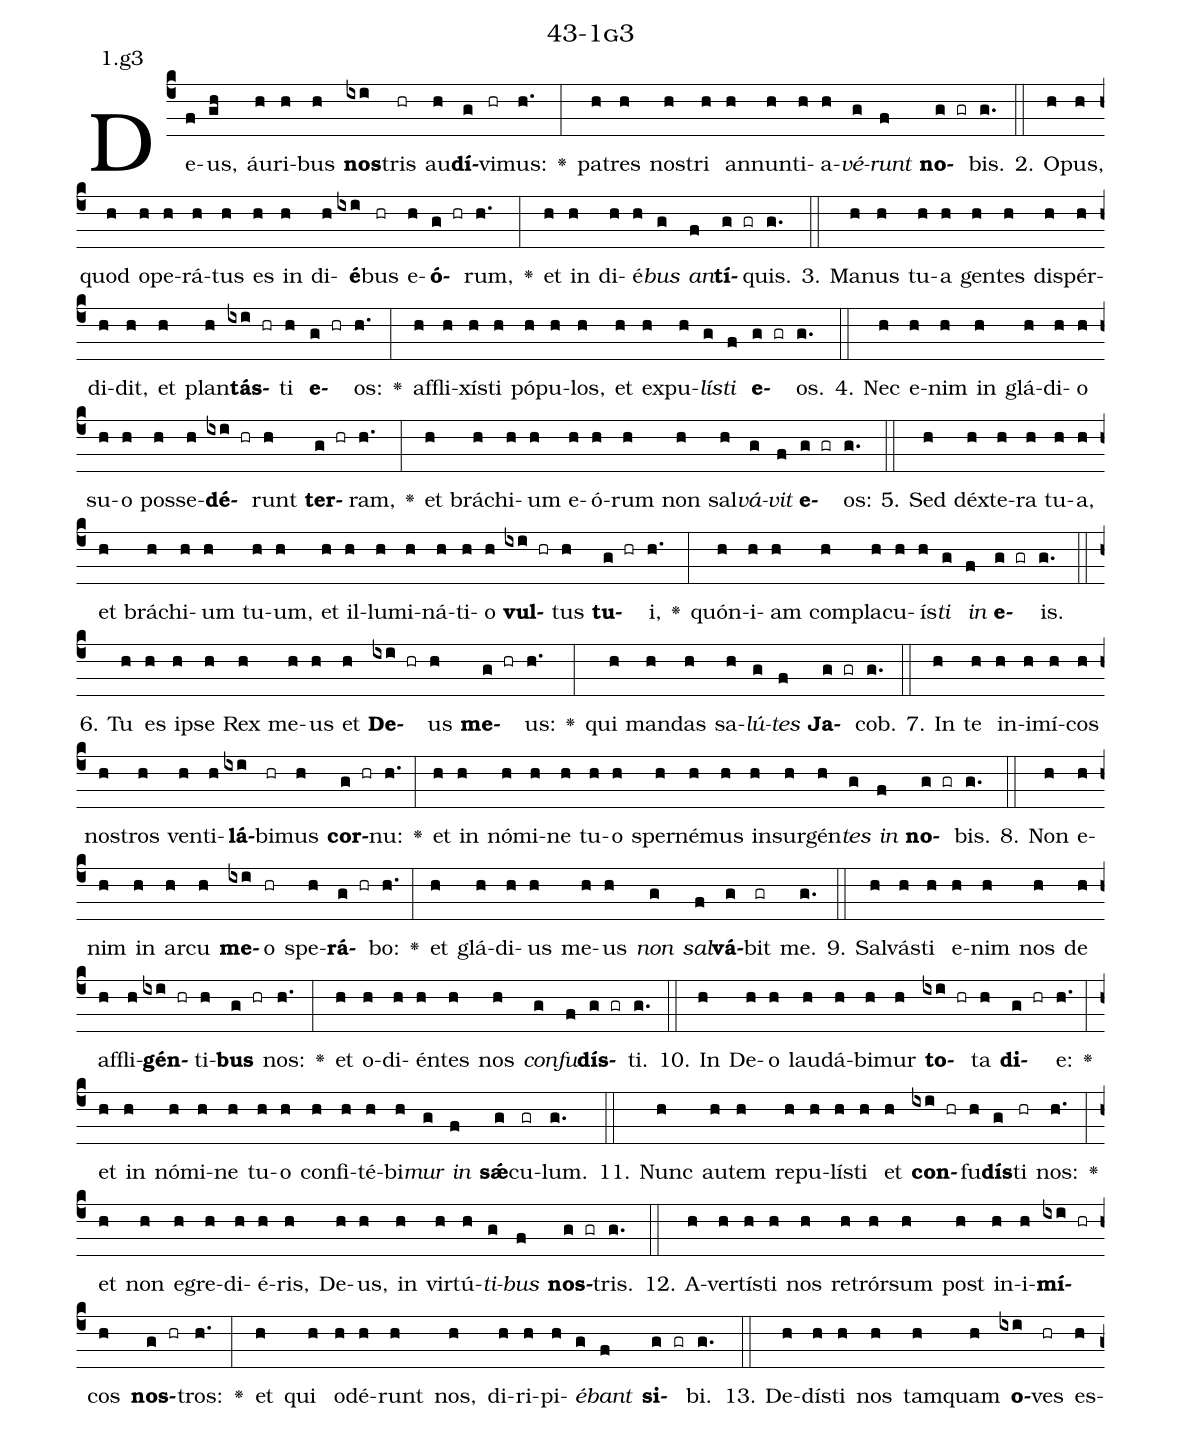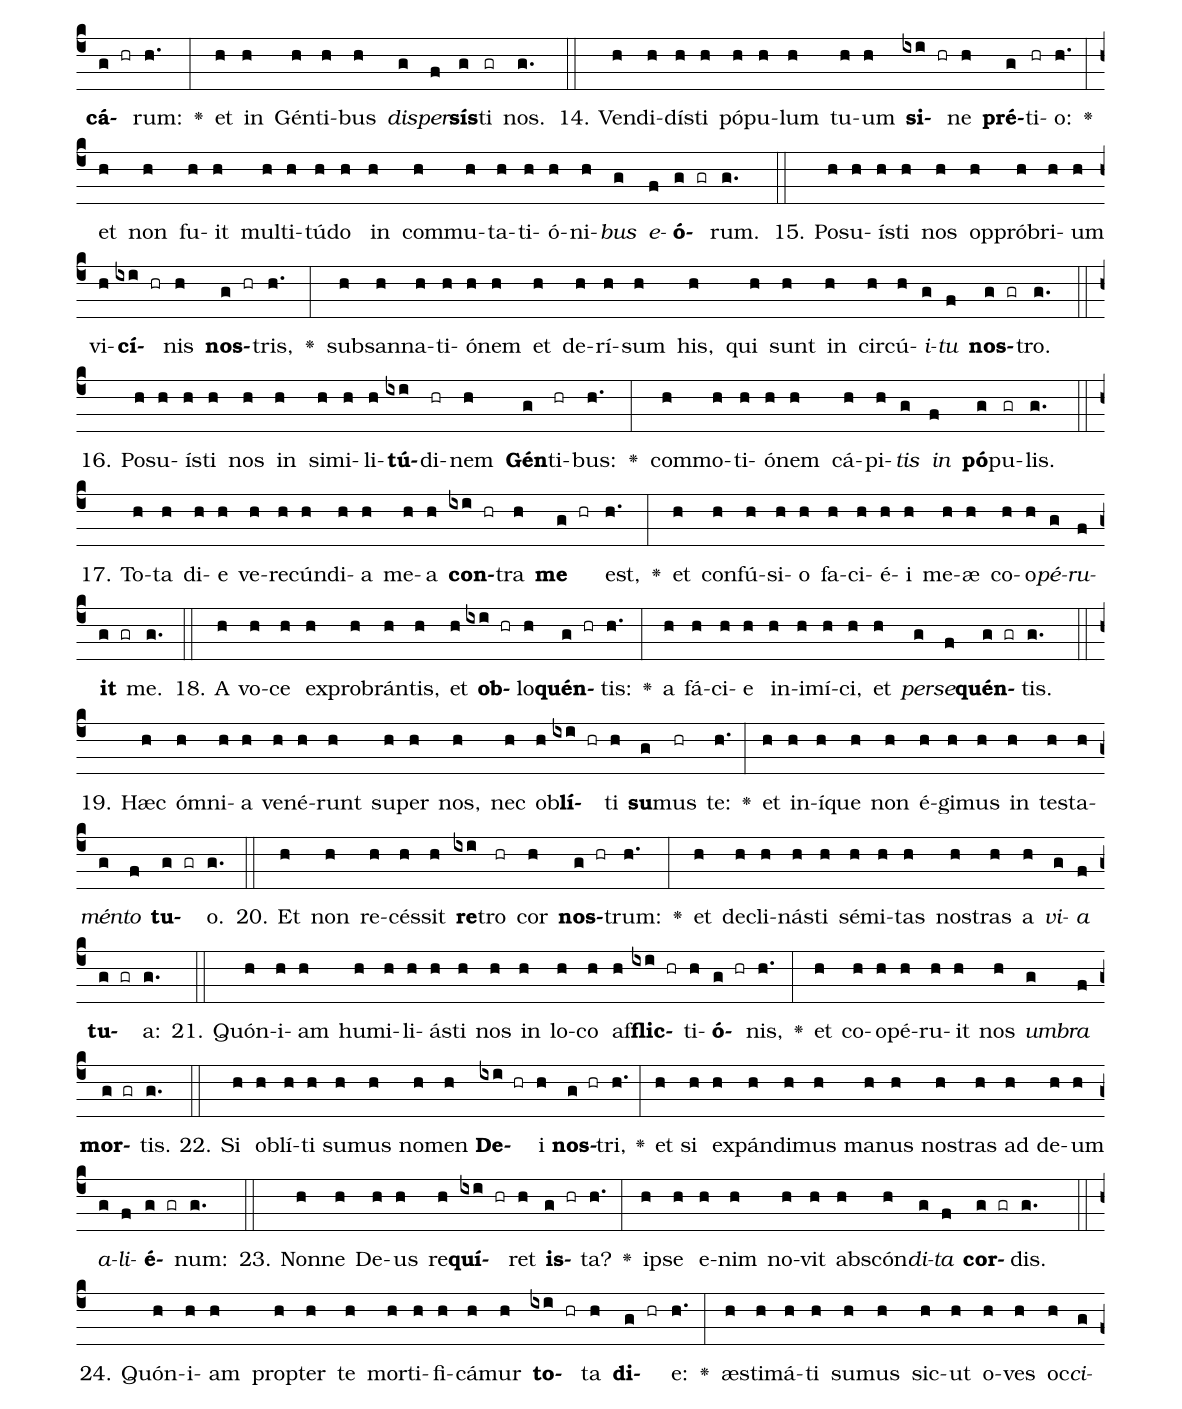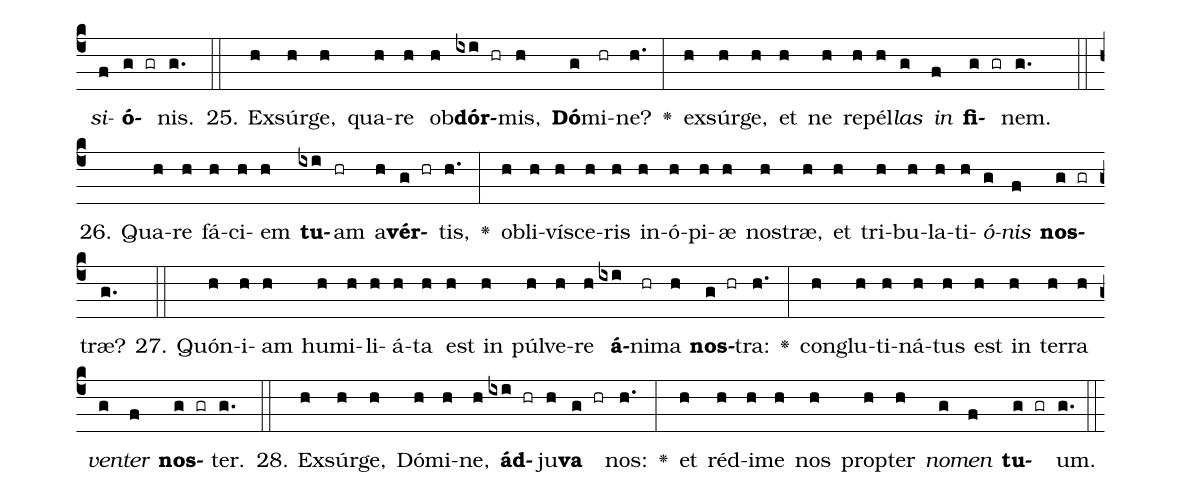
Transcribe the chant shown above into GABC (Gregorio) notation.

name: 43-1g3;
annotation: 1.g3;
%%
(c4)De(f)us,(gh) áu(h)ri(h)bus(h) <b>nos</b>(ixi)tris(hr) au(h)<b>dí</b>(g)vi(hr)mus:(h.) <v>\greheightstar</v>(:) pa(h)tres(h) nos(h)tri(h) an(h)nun(h)ti(h)a(h)<i>vé</i>(g)<i>runt</i>(f) <b>no</b>(g gr)bis.(g.) (::)
2. O(h)pus,(h) quod(h) o(h)pe(h)rá(h)tus(h) es(h) in(h) di(h)<b>é</b>(ixi)bus(hr) e(h)<b>ó</b>(g hr)rum,(h.) <v>\greheightstar</v>(:) et(h) in(h) di(h)é(h)<i>bus</i>(g) <i>an</i>(f)<b>tí</b>(g gr)quis.(g.) (::)
3. Ma(h)nus(h) tu(h)a(h) gen(h)tes(h) dis(h)pér(h)di(h)dit,(h) et(h) plan(h)<b>tás</b>(ixi hr)ti(h) <b>e</b>(g hr)os:(h.) <v>\greheightstar</v>(:) af(h)fli(h)xís(h)ti(h) pó(h)pu(h)los,(h) et(h) ex(h)pu(h)<i>lís</i>(g)<i>ti</i>(f) <b>e</b>(g gr)os.(g.) (::)
4. Nec(h) e(h)nim(h) in(h) glá(h)di(h)o(h) su(h)o(h) pos(h)se(h)<b>dé</b>(ixi hr)runt(h) <b>ter</b>(g hr)ram,(h.) <v>\greheightstar</v>(:) et(h) brá(h)chi(h)um(h) e(h)ó(h)rum(h) non(h) sal(h)<i>vá</i>(g)<i>vit</i>(f) <b>e</b>(g gr)os:(g.) (::)
5. Sed(h) déx(h)te(h)ra(h) tu(h)a,(h) et(h) brá(h)chi(h)um(h) tu(h)um,(h) et(h) il(h)lu(h)mi(h)ná(h)ti(h)o(h) <b>vul</b>(ixi hr)tus(h) <b>tu</b>(g hr)i,(h.) <v>\greheightstar</v>(:) quón(h)i(h)am(h) com(h)pla(h)cu(h)ís(h)<i>ti</i>(g) <i>in</i>(f) <b>e</b>(g gr)is.(g.) (::)
6. Tu(h) es(h) ip(h)se(h) Rex(h) me(h)us(h) et(h) <b>De</b>(ixi hr)us(h) <b>me</b>(g hr)us:(h.) <v>\greheightstar</v>(:) qui(h) man(h)das(h) sa(h)<i>lú</i>(g)<i>tes</i>(f) <b>Ja</b>(g gr)cob.(g.) (::)
7. In(h) te(h) in(h)i(h)mí(h)cos(h) nos(h)tros(h) ven(h)ti(h)<b>lá</b>(ixi)bi(hr)mus(h) <b>cor</b>(g hr)nu:(h.) <v>\greheightstar</v>(:) et(h) in(h) nó(h)mi(h)ne(h) tu(h)o(h) sper(h)né(h)mus(h) in(h)sur(h)gén(h)<i>tes</i>(g) <i>in</i>(f) <b>no</b>(g gr)bis.(g.) (::)
8. Non(h) e(h)nim(h) in(h) ar(h)cu(h) <b>me</b>(ixi)o(hr) spe(h)<b>rá</b>(g hr)bo:(h.) <v>\greheightstar</v>(:) et(h) glá(h)di(h)us(h) me(h)us(h) <i>non</i>(g) <i>sal</i>(f)<b>vá</b>(g)bit(gr) me.(g.) (::)
9. Sal(h)vás(h)ti(h) e(h)nim(h) nos(h) de(h) af(h)fli(h)<b>gén</b>(ixi hr)ti(h)<b>bus</b>(g hr) nos:(h.) <v>\greheightstar</v>(:) et(h) o(h)di(h)én(h)tes(h) nos(h) <i>con</i>(g)<i>fu</i>(f)<b>dís</b>(g gr)ti.(g.) (::)
10. In(h) De(h)o(h) lau(h)dá(h)bi(h)mur(h) <b>to</b>(ixi hr)ta(h) <b>di</b>(g hr)e:(h.) <v>\greheightstar</v>(:) et(h) in(h) nó(h)mi(h)ne(h) tu(h)o(h) con(h)fi(h)té(h)bi(h)<i>mur</i>(g) <i>in</i>(f) <b>sǽ</b>(g)cu(gr)lum.(g.) (::)
11. Nunc(h) au(h)tem(h) re(h)pu(h)lís(h)ti(h) et(h) <b>con</b>(ixi hr)fu(h)<b>dís</b>(g)ti(hr) nos:(h.) <v>\greheightstar</v>(:) et(h) non(h) e(h)gre(h)di(h)é(h)ris,(h) De(h)us,(h) in(h) vir(h)tú(h)<i>ti</i>(g)<i>bus</i>(f) <b>nos</b>(g gr)tris.(g.) (::)
12. A(h)ver(h)tís(h)ti(h) nos(h) re(h)trór(h)sum(h) post(h) in(h)i(h)<b>mí</b>(ixi hr)cos(h) <b>nos</b>(g hr)tros:(h.) <v>\greheightstar</v>(:) et(h) qui(h) o(h)dé(h)runt(h) nos,(h) di(h)ri(h)pi(h)<i>é</i>(g)<i>bant</i>(f) <b>si</b>(g gr)bi.(g.) (::)
13. De(h)dís(h)ti(h) nos(h) tam(h)quam(h) <b>o</b>(ixi)ves(hr) es(h)<b>cá</b>(g hr)rum:(h.) <v>\greheightstar</v>(:) et(h) in(h) Gén(h)ti(h)bus(h) <i>di</i>(g)<i>sper</i>(f)<b>sís</b>(g)ti(gr) nos.(g.) (::)
14. Ven(h)di(h)dís(h)ti(h) pó(h)pu(h)lum(h) tu(h)um(h) <b>si</b>(ixi hr)ne(h) <b>pré</b>(g)ti(hr)o:(h.) <v>\greheightstar</v>(:) et(h) non(h) fu(h)it(h) mul(h)ti(h)tú(h)do(h) in(h) com(h)mu(h)ta(h)ti(h)ó(h)ni(h)<i>bus</i>(g) <i>e</i>(f)<b>ó</b>(g gr)rum.(g.) (::)
15. Po(h)su(h)ís(h)ti(h) nos(h) op(h)pró(h)bri(h)um(h) vi(h)<b>cí</b>(ixi hr)nis(h) <b>nos</b>(g hr)tris,(h.) <v>\greheightstar</v>(:) sub(h)san(h)na(h)ti(h)ó(h)nem(h) et(h) de(h)rí(h)sum(h) his,(h) qui(h) sunt(h) in(h) cir(h)cú(h)<i>i</i>(g)<i>tu</i>(f) <b>nos</b>(g gr)tro.(g.) (::)
16. Po(h)su(h)ís(h)ti(h) nos(h) in(h) si(h)mi(h)li(h)<b>tú</b>(ixi)di(hr)nem(h) <b>Gén</b>(g)ti(hr)bus:(h.) <v>\greheightstar</v>(:) com(h)mo(h)ti(h)ó(h)nem(h) cá(h)pi(h)<i>tis</i>(g) <i>in</i>(f) <b>pó</b>(g)pu(gr)lis.(g.) (::)
17. To(h)ta(h) di(h)e(h) ve(h)re(h)cún(h)di(h)a(h) me(h)a(h) <b>con</b>(ixi hr)tra(h) <b>me</b>(g hr) est,(h.) <v>\greheightstar</v>(:) et(h) con(h)fú(h)si(h)o(h) fa(h)ci(h)é(h)i(h) me(h)æ(h) co(h)o(h)<i>pé</i>(g)<i>ru</i>(f)<b>it</b>(g gr) me.(g.) (::)
18. A(h) vo(h)ce(h) ex(h)pro(h)brán(h)tis,(h) et(h) <b>ob</b>(ixi hr)lo(h)<b>quén</b>(g hr)tis:(h.) <v>\greheightstar</v>(:) a(h) fá(h)ci(h)e(h) in(h)i(h)mí(h)ci,(h) et(h) <i>per</i>(g)<i>se</i>(f)<b>quén</b>(g gr)tis.(g.) (::)
19. Hæc(h) óm(h)ni(h)a(h) ve(h)né(h)runt(h) su(h)per(h) nos,(h) nec(h) ob(h)<b>lí</b>(ixi hr)ti(h) <b>su</b>(g)mus(hr) te:(h.) <v>\greheightstar</v>(:) et(h) in(h)í(h)que(h) non(h) é(h)gi(h)mus(h) in(h) tes(h)ta(h)<i>mén</i>(g)<i>to</i>(f) <b>tu</b>(g gr)o.(g.) (::)
20. Et(h) non(h) re(h)cés(h)sit(h) <b>re</b>(ixi)tro(hr) cor(h) <b>nos</b>(g hr)trum:(h.) <v>\greheightstar</v>(:) et(h) de(h)cli(h)nás(h)ti(h) sé(h)mi(h)tas(h) nos(h)tras(h) a(h) <i>vi</i>(g)<i>a</i>(f) <b>tu</b>(g gr)a:(g.) (::)
21. Quón(h)i(h)am(h) hu(h)mi(h)li(h)ás(h)ti(h) nos(h) in(h) lo(h)co(h) af(h)<b>flic</b>(ixi hr)ti(h)<b>ó</b>(g hr)nis,(h.) <v>\greheightstar</v>(:) et(h) co(h)o(h)pé(h)ru(h)it(h) nos(h) <i>um</i>(g)<i>bra</i>(f) <b>mor</b>(g gr)tis.(g.) (::)
22. Si(h) ob(h)lí(h)ti(h) su(h)mus(h) no(h)men(h) <b>De</b>(ixi hr)i(h) <b>nos</b>(g hr)tri,(h.) <v>\greheightstar</v>(:) et(h) si(h) ex(h)pán(h)di(h)mus(h) ma(h)nus(h) nos(h)tras(h) ad(h) de(h)um(h) <i>a</i>(g)<i>li</i>(f)<b>é</b>(g gr)num:(g.) (::)
23. Non(h)ne(h) De(h)us(h) re(h)<b>quí</b>(ixi hr)ret(h) <b>is</b>(g hr)ta?(h.) <v>\greheightstar</v>(:) ip(h)se(h) e(h)nim(h) no(h)vit(h) abs(h)cón(h)<i>di</i>(g)<i>ta</i>(f) <b>cor</b>(g gr)dis.(g.) (::)
24. Quón(h)i(h)am(h) prop(h)ter(h) te(h) mor(h)ti(h)fi(h)cá(h)mur(h) <b>to</b>(ixi hr)ta(h) <b>di</b>(g hr)e:(h.) <v>\greheightstar</v>(:) æs(h)ti(h)má(h)ti(h) su(h)mus(h) sic(h)ut(h) o(h)ves(h) oc(h)<i>ci</i>(g)<i>si</i>(f)<b>ó</b>(g gr)nis.(g.) (::)
25. Ex(h)súr(h)ge,(h) qua(h)re(h) ob(h)<b>dór</b>(ixi hr)mis,(h) <b>Dó</b>(g)mi(hr)ne?(h.) <v>\greheightstar</v>(:) ex(h)súr(h)ge,(h) et(h) ne(h) re(h)pél(h)<i>las</i>(g) <i>in</i>(f) <b>fi</b>(g gr)nem.(g.) (::)
26. Qua(h)re(h) fá(h)ci(h)em(h) <b>tu</b>(ixi)am(hr) a(h)<b>vér</b>(g hr)tis,(h.) <v>\greheightstar</v>(:) ob(h)li(h)ví(h)sce(h)ris(h) in(h)ó(h)pi(h)æ(h) nos(h)træ,(h) et(h) tri(h)bu(h)la(h)ti(h)<i>ó</i>(g)<i>nis</i>(f) <b>nos</b>(g gr)træ?(g.) (::)
27. Quón(h)i(h)am(h) hu(h)mi(h)li(h)á(h)ta(h) est(h) in(h) púl(h)ve(h)re(h) <b>á</b>(ixi)ni(hr)ma(h) <b>nos</b>(g hr)tra:(h.) <v>\greheightstar</v>(:) con(h)glu(h)ti(h)ná(h)tus(h) est(h) in(h) ter(h)ra(h) <i>ven</i>(g)<i>ter</i>(f) <b>nos</b>(g gr)ter.(g.) (::)
28. Ex(h)súr(h)ge,(h) Dó(h)mi(h)ne,(h) <b>ád</b>(ixi hr)ju(h)<b>va</b>(g hr) nos:(h.) <v>\greheightstar</v>(:) et(h) réd(h)i(h)me(h) nos(h) prop(h)ter(h) <i>no</i>(g)<i>men</i>(f) <b>tu</b>(g gr)um.(g.) (::)
